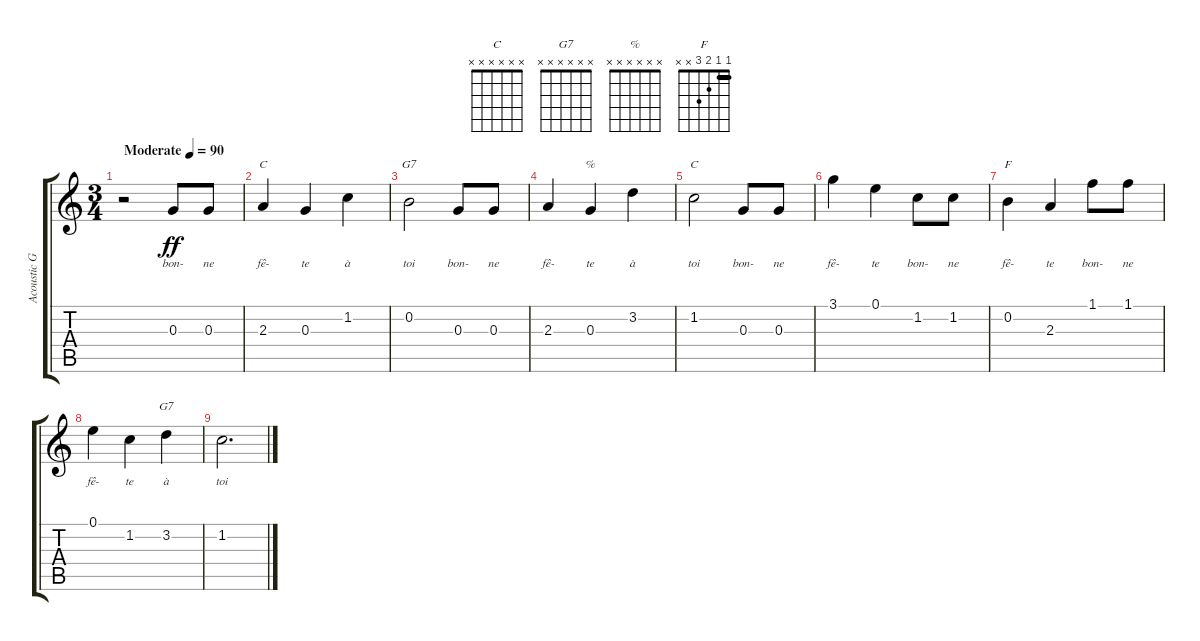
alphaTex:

\track ("Acoustic Guitar (nylon)" "Acoustic G") {instrument acousticguitarnylon}
\staff {score tabs}
\tuning (E4 B3 G3 D3 A2 E2) {hide}
\chord ("C" 0 1 0 2 3 x)
\chord ("G7" 1 0 0 0 2 3)
\chord ("%" x x x x x x)
\chord ("C" x x x x x x)
\chord ("F" 1 1 2 3 x x) {barre 1}
\chord ("G7" x x x x x x)
\ts (3 4)
\tempo (90 "Moderate")
\clef g2
\ks c
r.2{dy ff instrument acousticguitarnylon} 0.3.8{lyrics (0 "bon-") lyrics (1 "") lyrics (2 "") lyrics (3 "") lyrics (4 "")} 0.3.8{lyrics (0 "ne") lyrics (1 "") lyrics (2 "") lyrics (3 "") lyrics (4 "")} |
2.3.4{ch "C" lyrics (0 "fê-") lyrics (1 "") lyrics (2 "") lyrics (3 "") lyrics (4 "")} 0.3.4{lyrics (0 "te") lyrics (1 "") lyrics (2 "") lyrics (3 "") lyrics (4 "")} 1.2.4{lyrics (0 "à") lyrics (1 "") lyrics (2 "") lyrics (3 "") lyrics (4 "")} |
0.2.2{ch "G7" lyrics (0 "toi") lyrics (1 "") lyrics (2 "") lyrics (3 "") lyrics (4 "")} 0.3.8{lyrics (0 "bon-") lyrics (1 "") lyrics (2 "") lyrics (3 "") lyrics (4 "")} 0.3.8{lyrics (0 "ne") lyrics (1 "") lyrics (2 "") lyrics (3 "") lyrics (4 "")} |
2.3.4{lyrics (0 "fê-") lyrics (1 "") lyrics (2 "") lyrics (3 "") lyrics (4 "")} 0.3.4{ch "%" lyrics (0 "te") lyrics (1 "") lyrics (2 "") lyrics (3 "") lyrics (4 "")} 3.2.4{lyrics (0 "à") lyrics (1 "") lyrics (2 "") lyrics (3 "") lyrics (4 "")} |
1.2.2{ch "C" lyrics (0 "toi") lyrics (1 "") lyrics (2 "") lyrics (3 "") lyrics (4 "")} 0.3.8{lyrics (0 "bon-") lyrics (1 "") lyrics (2 "") lyrics (3 "") lyrics (4 "")} 0.3.8{lyrics (0 "ne") lyrics (1 "") lyrics (2 "") lyrics (3 "") lyrics (4 "")} |
3.1.4{lyrics (0 "fê-") lyrics (1 "") lyrics (2 "") lyrics (3 "") lyrics (4 "")} 0.1.4{lyrics (0 "te") lyrics (1 "") lyrics (2 "") lyrics (3 "") lyrics (4 "")} 1.2.8{lyrics (0 "bon-") lyrics (1 "") lyrics (2 "") lyrics (3 "") lyrics (4 "")} 1.2.8{lyrics (0 "ne") lyrics (1 "") lyrics (2 "") lyrics (3 "") lyrics (4 "")} |
0.2.4{ch "F" lyrics (0 "fê-") lyrics (1 "") lyrics (2 "") lyrics (3 "") lyrics (4 "")} 2.3.4{lyrics (0 "te") lyrics (1 "") lyrics (2 "") lyrics (3 "") lyrics (4 "")} 1.1.8{lyrics (0 "bon-") lyrics (1 "") lyrics (2 "") lyrics (3 "") lyrics (4 "")} 1.1.8{lyrics (0 "ne") lyrics (1 "") lyrics (2 "") lyrics (3 "") lyrics (4 "")} |
0.1.4{lyrics (0 "fê-") lyrics (1 "") lyrics (2 "") lyrics (3 "") lyrics (4 "")} 1.2.4{lyrics (0 "te") lyrics (1 "") lyrics (2 "") lyrics (3 "") lyrics (4 "")} 3.2.4{ch "G7" lyrics (0 "à") lyrics (1 "") lyrics (2 "") lyrics (3 "") lyrics (4 "")} |
1.2.2{d lyrics (0 "toi") lyrics (1 "") lyrics (2 "") lyrics (3 "") lyrics (4 "")}
